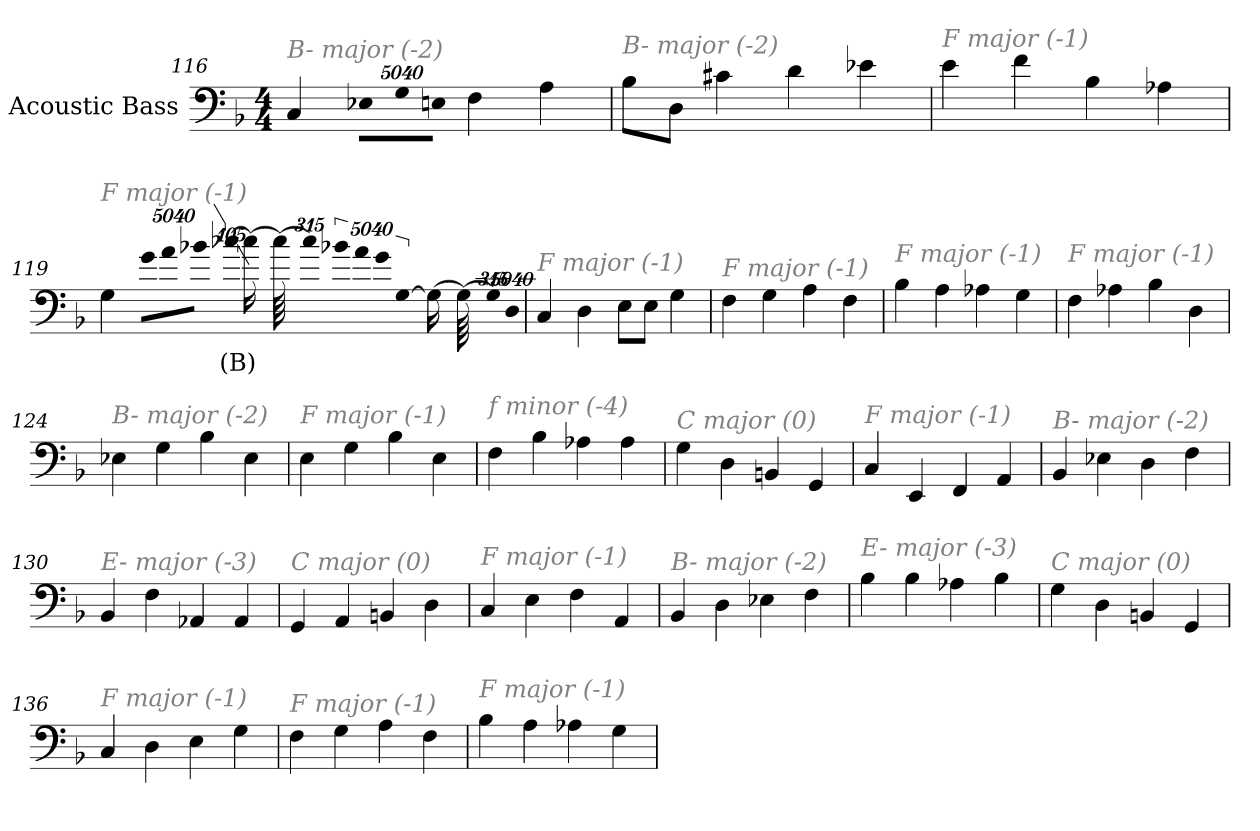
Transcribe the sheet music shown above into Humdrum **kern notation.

**kern	**text
*part1	*part1
*staff1	*staff1
*I"Acoustic Bass	*
*clefF4	*
*ITrd7c12	*
*k[b-]	*
*F:	*
*M4/4	*
=116	=116
!LO:TX:i:color=#808080:t=B- major (-2)	!
4CC	.
!LO:N:vis=8	!
40320%3347EE-XL	.
!LO:N:vis=8	!
40320%3347GG	.
!LO:N:vis=8	!
40320%3347EEnJ	.
4FF	.
4AA	.
=117	=117
!LO:TX:i:color=#808080:t=B- major (-2)	!
8BB-L	.
8DDJ	.
4C#X	.
4D	.
4E-X	.
=118	=118
!LO:TX:i:color=#808080:t=F major (-1)	!
4E	.
4F	.
4BB-	.
4AA-X	.
=119	=119
!LO:TX:i:color=#808080:t=F major (-1)	!
4GG	.
!LO:N:vis=8	!
40320%3347GL	.
!LO:N:vis=8	!
40320%3347A	.
!LO:N:vis=8	!
40320%3347B-XJ	.
!LO:N:vis=1024	!
[13440%13c-XiL	(B)
16c-iL_	.
64c-iL_	.
!LO:N:vis=256	!
20160%79c-iL]	.
!LO:N:vis=8	!
40320%3347B-X	.
!LO:N:vis=8	!
40320%3347AJ	.
!LO:N:vis=8	!
40320%3347GL	.
!LO:N:vis=1024	!
[13440%13GG	.
16GG_	.
64GG_	.
!LO:N:vis=256	!
20160%79GG]	.
!LO:N:vis=8	!
40320%3347DDJ	.
=120	=120
!LO:TX:i:color=#808080:t=F major (-1)	!
4CC	.
4DD	.
8EEL	.
8EEJ	.
4GG	.
=121	=121
!LO:TX:i:color=#808080:t=F major (-1)	!
4FF	.
4GG	.
4AA	.
4FF	.
=122	=122
!LO:TX:i:color=#808080:t=F major (-1)	!
4BB-	.
4AA	.
4AA-X	.
4GG	.
=123	=123
!LO:TX:i:color=#808080:t=F major (-1)	!
4FF	.
4AA-X	.
4BB-	.
4DD	.
=124	=124
!LO:TX:i:color=#808080:t=B- major (-2)	!
4EE-X	.
4GG	.
4BB-	.
4EE-	.
=125	=125
!LO:TX:i:color=#808080:t=F major (-1)	!
4EE	.
4GG	.
4BB-	.
4EE	.
=126	=126
!LO:TX:i:color=#808080:t=f minor (-4)	!
4FF	.
4BB-	.
4AA-X	.
4AA-	.
=127	=127
!LO:TX:i:color=#808080:t=C major (0)	!
4GG	.
4DD	.
4BBBn	.
4GGG	.
=128	=128
!LO:TX:i:color=#808080:t=F major (-1)	!
4CC	.
4EEE	.
4FFF	.
4AAA	.
=129	=129
!LO:TX:i:color=#808080:t=B- major (-2)	!
4BBB-	.
4EE-X	.
4DD	.
4FF	.
=130	=130
!LO:TX:i:color=#808080:t=E- major (-3)	!
4BBB-	.
4FF	.
4AAA-X	.
4AAA-	.
=131	=131
!LO:TX:i:color=#808080:t=C major (0)	!
4GGG	.
4AAA	.
4BBBn	.
4DD	.
=132	=132
!LO:TX:i:color=#808080:t=F major (-1)	!
4CC	.
4EE	.
4FF	.
4AAA	.
=133	=133
!LO:TX:i:color=#808080:t=B- major (-2)	!
4BBB-	.
4DD	.
4EE-X	.
4FF	.
=134	=134
!LO:TX:i:color=#808080:t=E- major (-3)	!
4BB-	.
4BB-	.
4AA-X	.
4BB-	.
=135	=135
!LO:TX:i:color=#808080:t=C major (0)	!
4GG	.
4DD	.
4BBBn	.
4GGG	.
=136	=136
!LO:TX:i:color=#808080:t=F major (-1)	!
4CC	.
4DD	.
4EE	.
4GG	.
=137	=137
!LO:TX:i:color=#808080:t=F major (-1)	!
4FF	.
4GG	.
4AA	.
4FF	.
=138	=138
!LO:TX:i:color=#808080:t=F major (-1)	!
4BB-	.
4AA	.
4AA-X	.
4GG	.
=	=
*-	*-
